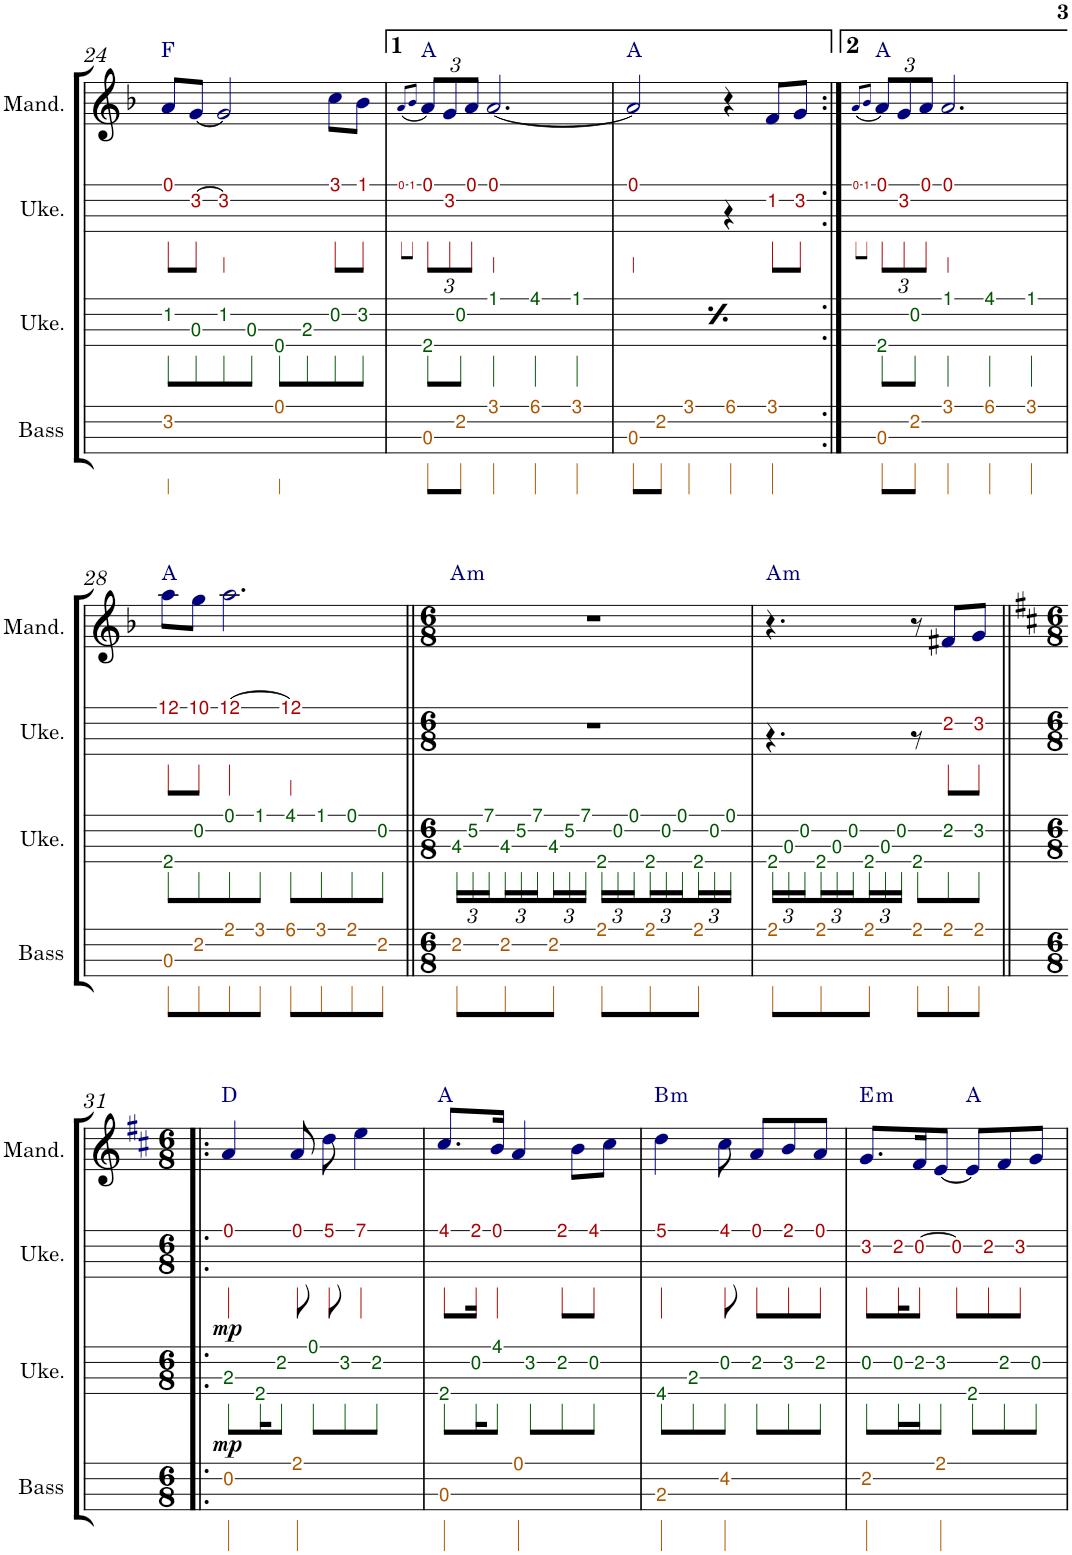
**kern	**dynam	**kern	**dynam	**kern	**kern	**harte
*part4	*part4	*part3	*part3	*part2	*part1	*part1
*staff4	*staff4	*staff3	*staff3	*staff2	*staff1	*
*I"Bass Guitar	*	*I"Ukulele	*	*I"Ukulele	*I"Mandolin	*
*I'Bass	*	*I'Uke.	*	*I'Uke.	*I'Mand.	*
!!LO:PB:g=z
*	*	*	*	*	*clefG2	*
*k[b-]	*	*k[b-]	*	*k[b-]	*k[b-]	*
*F:	*	*F:	*	*F:	*F:	*
*M4/4	*	*M4/4	*	*M4/4	*M4/4	*
=24	=24	=24	=24	=24	=24	=24
2FFi\	.	8fj\L	.	8aZ\L	8aV/L	F:maj
.	.	8cj\	.	[8gZ\J	[8gV/J	.
.	.	8fj\	.	2gZ\]	2gV/]	.
.	.	8cj\J	.	.	.	.
2GGi\	.	8Gj\L	.	.	.	.
.	.	8dj\	.	.	.	.
.	.	8ej\	.	8ccZ\L	8ccV\L	.
.	.	8gj\J	.	8b-Z\J	8b-V\J	.
=25	=25	=25	=25	=25	=25	=25
.	.	.	.	8qaZ\L	[8qaV/L	.
.	.	.	.	8qb-Z\J	8qb-V/J	.
*	*	*	*	*Xbrackettup	*Xbrackettup	*
8AAAi\L	.	8Aj\L	.	12aZ\L	12aV/L]	A:maj
.	.	.	.	12gZ\	12gV/	.
8EEi\J	.	8ej\J	.	.	.	.
.	.	.	.	12aZ\J	12aV/J	.
4BB-i\	.	4b-j\	.	2aZ\	[2.aV/	.
4C#i\	.	4cc#j\	.	.	.	.
4BB-i\	.	4b-j\	.	4ryy	.	.
=26	=26	=26	=26	=26	=26	=26
8AAAi\L	.	8Aj\L	.	2aZ\	2aV/]	A:maj
8EEi\J	.	8ej\J	.	.	.	.
4BB-i\	.	4b-j\	.	.	.	.
4C#i\	.	4cc#j\	.	4r	4r	.
4BB-i\	.	4b-j\	.	8fZ\L	8fV/L	.
.	.	.	.	8gZ\J	8gV/J	.
=27:|!	=27:|!	=27:|!	=27:|!	=27:|!	=27:|!	=27:|!
.	.	.	.	8qaZ\L	[8qaV/L	.
.	.	.	.	8qb-Z\J	8qb-V/J	.
8AAAi\L	.	8Aj\L	.	12aZ\L	12aV/L]	A:maj
.	.	.	.	12gZ\	12gV/	.
8EEi\J	.	8ej\J	.	.	.	.
.	.	.	.	12aZ\J	12aV/J	.
4BB-i\	.	4b-j\	.	2aZ\	2.aV/	.
4C#i\	.	4cc#j\	.	.	.	.
4BB-i\	.	4b-j\	.	4ryy	.	.
!!LO:LB:g=z
=28	=28	=28	=28	=28	=28	=28
8AAAi\L	.	8Aj\L	.	8aaZ\L	8aaV\L	A:maj
8EEi\	.	8ej\	.	8ggZ\J	8ggV\J	.
8AAi\	.	8aj\	.	[4aaZ\	2.aaV\	.
8BB-i\J	.	8b-j\J	.	.	.	.
8C#i\L	.	8cc#j\L	.	2aaZ\]	.	.
8BB-i\	.	8b-j\	.	.	.	.
8AAi\	.	8aj\	.	.	.	.
8EEi\J	.	8ej\J	.	.	.	.
=29||	=29||	=29||	=29||	=29||	=29||	=29||
*M6/8	*	*M6/8	*	*M6/8	*M6/8	*
*	*	*Xbrackettup	*	*	*	*
!	!	!	!	!	!	!LO:H:kt=m
8EEi\L	.	24ej\LL	.	2.r	2.r	A:min
.	.	24aj\	.	.	.	.
.	.	24eej\J	.	.	.	.
8EEi\	.	24ej\L	.	.	.	.
.	.	24aj\	.	.	.	.
.	.	24eej\J	.	.	.	.
8EEi\J	.	24ej\L	.	.	.	.
.	.	24aj\	.	.	.	.
.	.	24eej\JJ	.	.	.	.
8AAi\L	.	24Aj\LL	.	.	.	.
.	.	24ej\	.	.	.	.
.	.	24aj\J	.	.	.	.
8AAi\	.	24Aj\L	.	.	.	.
.	.	24ej\	.	.	.	.
.	.	24aj\J	.	.	.	.
8AAi\J	.	24Aj\L	.	.	.	.
.	.	24ej\	.	.	.	.
.	.	24aj\JJ	.	.	.	.
=30	=30	=30	=30	=30	=30	=30
!	!	!	!	!	!	!LO:H:kt=m
8AAi\L	.	24Aj\LL	.	4.r	4.r	A:min
.	.	24cj\	.	.	.	.
.	.	24ej\J	.	.	.	.
8AAi\	.	24Aj\L	.	.	.	.
.	.	24cj\	.	.	.	.
.	.	24ej\J	.	.	.	.
8AAi\J	.	24Aj\L	.	.	.	.
.	.	24cj\	.	.	.	.
.	.	24ej\JJ	.	.	.	.
8AAi\L	.	8Aj\L	.	8r	8r	.
8AAi\	.	8f#j\	.	8f#Z\L	8f#XV/L	.
8AAi\J	.	8gj\J	.	8gZ\J	8gV/J	.
!!LO:LB:g=z
=31!|:	=31!|:	=31!|:	=31!|:	=31!|:	=31!|:	=31!|:
*k[f#c#]	*	*k[f#c#]	*	*k[f#c#]	*k[f#c#]	*
*D:	*	*D:	*	*D:	*D:	*
*M6/8	*	*M6/8	*	*M6/8	*M6/8	*
!	!LO:DY:a	!	!LO:DY:a	!	!	!
4DDi\	mp	8dj\L	mp	4aZ\	4aV/	D:maj
.	.	16Aj\K	.	.	.	.
.	.	8f#j\J	.	.	.	.
4AAi\	.	.	.	8aZ\	8aV/	.
.	.	8aj\L	.	.	.	.
.	.	.	.	8ddZ\	8ddV\	.
.	.	8gj\	.	.	.	.
4ryy	.	.	.	4eeZ\	4eeV\	.
.	.	8f#j\J	.	.	.	.
.	.	16ryy	.	.	.	.
=32	=32	=32	=32	=32	=32	=32
4AAAi\	.	8Aj\L	.	8cc#Z\L	8.cc#V/L	A:maj
.	.	16ej\K	.	16bZ\Jk	.	.
.	.	8cc#j\J	.	4aZ\	16bV/Jk	.
4GGi\	.	.	.	.	4aV/	.
.	.	8gj\L	.	.	.	.
.	.	8f#j\	.	8bZ\L	.	.
4ryy	.	.	.	.	8bV\L	.
.	.	8ej\J	.	8cc#Z\J	.	.
.	.	.	.	.	8cc#V\J	.
.	.	16ryy	.	16ryy	.	.
=33	=33	=33	=33	=33	=33	=33
!	!	!	!	!	!	!LO:H:kt=m
4BBBi\	.	8Bj\L	.	4ddZ\	4ddV\	B:min
.	.	8dj\	.	.	.	.
4FF#i\	.	8ej\J	.	8cc#Z\	8cc#V\	.
.	.	8f#j\L	.	8aZ\L	8aV/L	.
4ryy	.	8gj\	.	8bZ\	8bV/	.
.	.	8f#j\J	.	8aZ\J	8aV/J	.
=34	=34	=34	=34	=34	=34	=34
!	!	!	!	!	!	!LO:H:kt=m
4EEi\	.	8ej\L	.	8gZ\L	8.gV/L	E:min
.	.	16ej\L	.	16f#Z\K	.	.
.	.	16f#j\J	.	[8eZ\J	16f#V/K	.
4AAi\	.	8gj\J	.	.	[8eV/J	.
.	.	.	.	8eZ\L]	.	.
.	.	8Aj\L	.	.	8eV/L]	A:maj
.	.	.	.	8f#Z\	.	.
4ryy	.	8f#j\	.	.	8f#V/	.
.	.	.	.	8gZ\J	.	.
.	.	8ej\J	.	.	8gV/J	.
.	.	.	.	16ryy	.	.
=	=	=	=	=	=	=
*-	*-	*-	*-	*-	*-	*-
